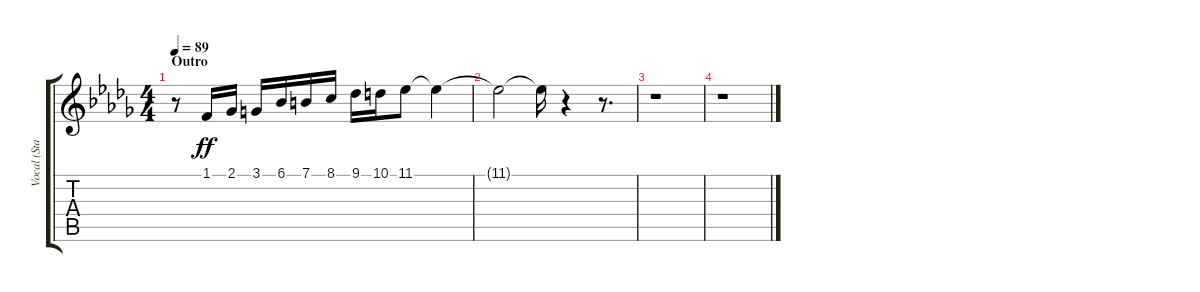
\track ("Vocal (Staff 1)" "Vocal (Sta") {instrument lead3calliope}
\staff {score tabs}
\tuning (E4 B3 G3 D3 A2 E2) {hide}
\ts (4 4)
\section ("" "Outro")
\tempo 89
\clef g2
\ks bbminor
r.8{dy ff} 1.1.16 2.1.16 3.1.16 6.1.16 7.1.16 8.1.16 9.1.16 10.1.16 11.1.8 11.1{t}.4 |
11.1{t}.2 11.1{t}.16 r.4 r.8{d} |
r.1 |
r.1
